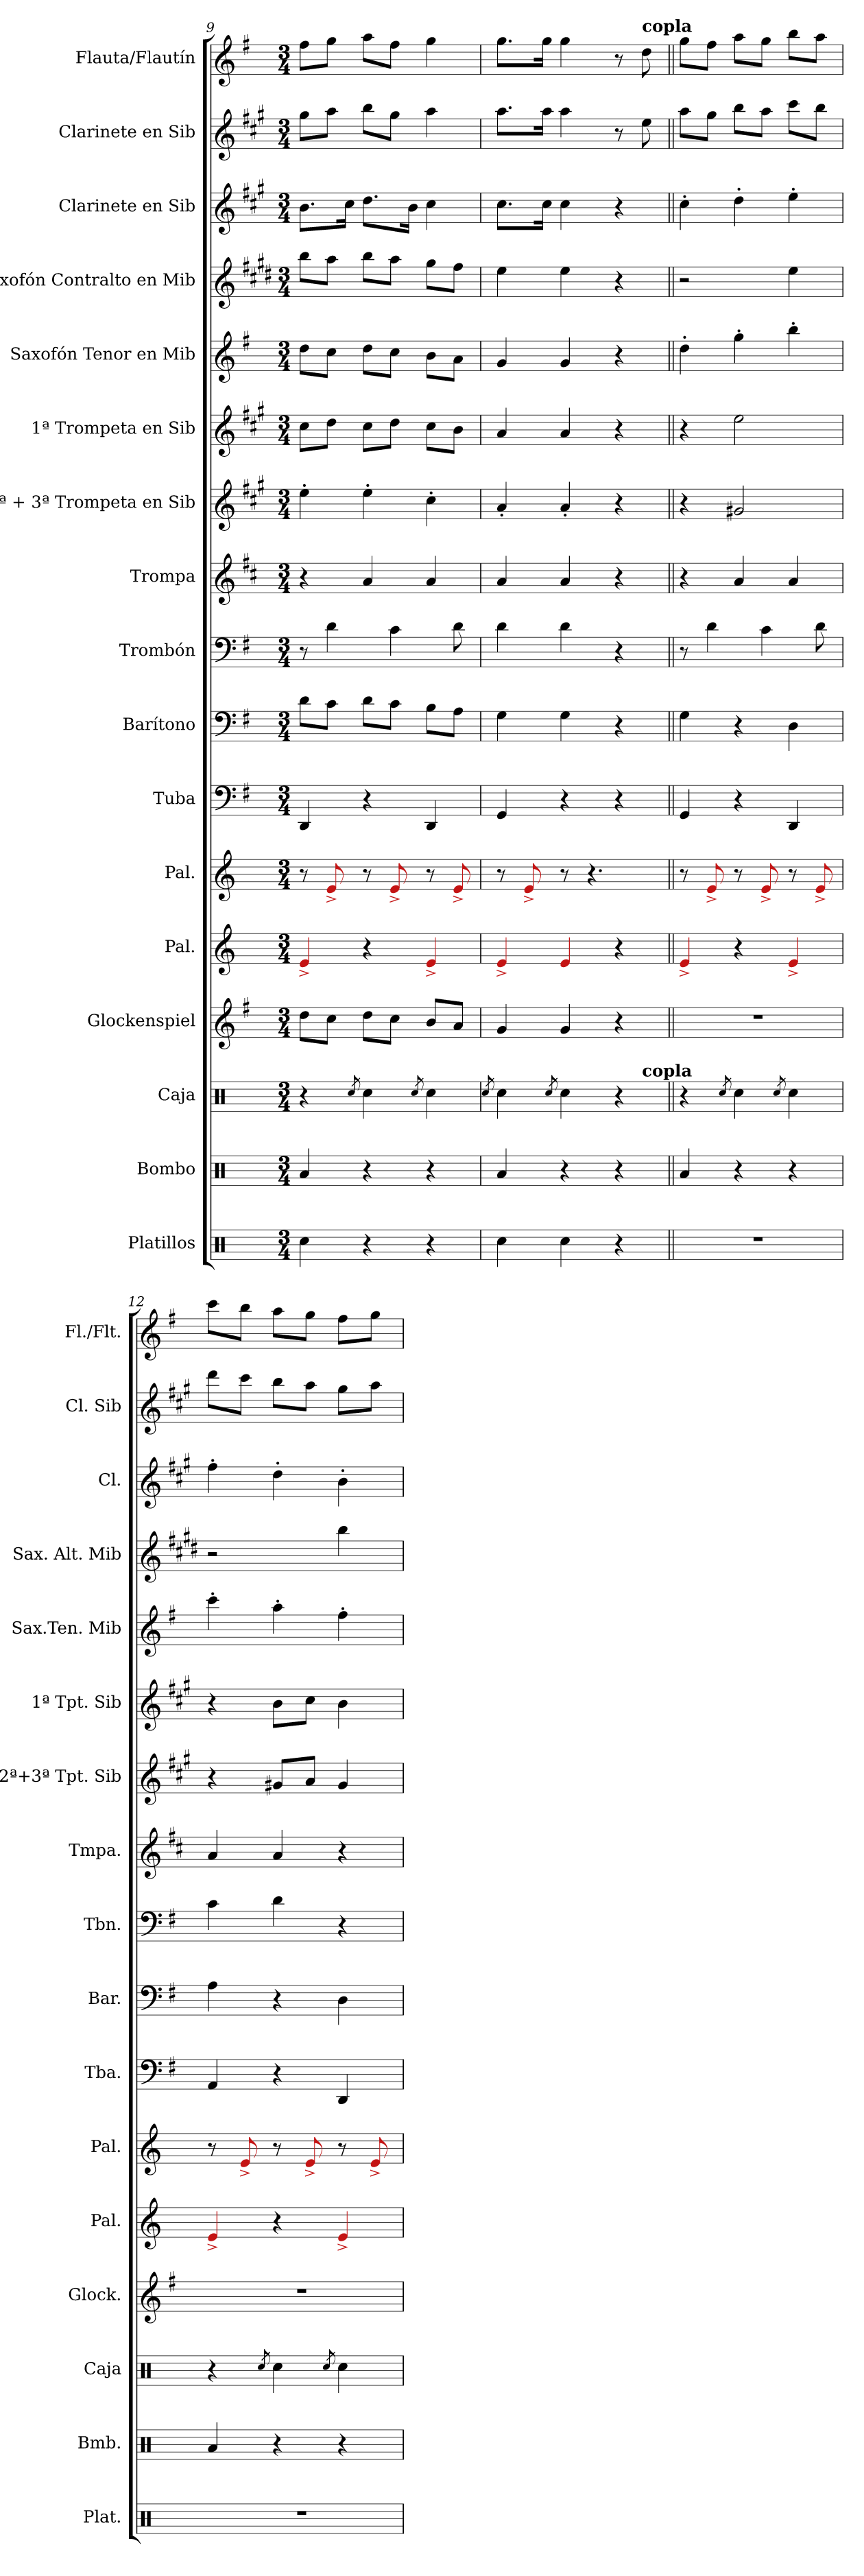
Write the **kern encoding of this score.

**kern	**kern	**kern	**kern	**kern	**kern	**kern	**kern	**kern	**kern	**kern	**kern	**kern	**kern	**kern	**kern	**kern
*part17	*part16	*part15	*part14	*part13	*part12	*part11	*part10	*part9	*part8	*part7	*part6	*part5	*part4	*part3	*part2	*part1
*staff17	*staff16	*staff15	*staff14	*staff13	*staff12	*staff11	*staff10	*staff9	*staff8	*staff7	*staff6	*staff5	*staff4	*staff3	*staff2	*staff1
*I"Platillos	*I"Bombo	*I"Caja	*I"Glockenspiel	*I"Pal.	*I"Pal.	*I"Tuba	*I"Barítono	*I"Trombón	*I"Trompa	*I"2ª + 3ª Trompeta en Sib	*I"1ª Trompeta en Sib	*I"Saxofón Tenor en Mib	*I"Saxofón Contralto en Mib	*I"Clarinete en Sib	*I"Clarinete en Sib	*I"Flauta/Flautín
*I'Plat.	*I'Bmb.	*I'Caja	*I'Glock.	*I'Pal.	*I'Pal.	*I'Tba.	*I'Bar.	*I'Tbn.	*I'Tmpa.	*I'2ª+3ª Tpt. Sib	*I'1ª Tpt. Sib	*I'Sax.Ten. Mib	*I'Sax. Alt. Mib	*I'Cl.	*I'Cl. Sib	*I'Fl./Flt.
!!LO:PB:g=z
*clefX	*clefX	*clefX	*clefG2	*clefG2	*clefG2	*clefF4	*clefF4	*clefF4	*clefG2	*clefG2	*clefG2	*clefG2	*clefG2	*clefG2	*clefG2	*clefG2
*	*	*	*ITrd-14c-24	*	*	*	*	*	*ITrd4c7	*ITrd1c2	*ITrd1c2	*ITrd8c14	*ITrd5c9	*ITrd1c2	*ITrd1c2	*
*k[]	*k[]	*k[]	*k[f#]	*k[]	*k[]	*k[f#]	*k[f#]	*k[f#]	*k[f#]	*k[f#]	*k[f#]	*k[f#]	*k[f#]	*k[f#]	*k[f#]	*k[f#]
*C:	*C:	*C:	*G:	*C:	*C:	*G:	*G:	*G:	*G:	*G:	*G:	*G:	*G:	*G:	*G:	*G:
*M3/4	*M3/4	*M3/4	*M3/4	*M3/4	*M3/4	*M3/4	*M3/4	*M3/4	*M3/4	*M3/4	*M3/4	*M3/4	*M3/4	*M3/4	*M3/4	*M3/4
=9	=9	=9	=9	=9	=9	=9	=9	=9	=9	=9	=9	=9	=9	=9	=9	=9
4Rcci\	4Rai/	4r	8ddddi\L	4Re^i/	8r	4DDi/	8di\L	8r	4r	4dd'i\	8bi\L	8di\L	8ddi\L	8.ai\L	8ff#i\L	8ff#i\L
.	.	.	8cccci\J	.	8Re^i/	.	8ci\J	4di\	.	.	8cci\J	8ci\J	8cci\J	.	8ggi\J	8ggi\J
.	.	.	.	.	.	.	.	.	.	.	.	.	.	16bi\Jk	.	.
.	.	8qRcci/	.	.	.	.	.	.	.	.	.	.	.	.	.	.
4r	4r	4Rcci\	8ddddi\L	4r	8r	4r	8di\L	.	4di/	4dd'i\	8bi\L	8di\L	8ddi\L	8.cci\L	8aai\L	8aai\L
.	.	.	8cccci\J	.	8Re^i/	.	8ci\J	4ci\	.	.	8cci\J	8ci\J	8cci\J	.	8ff#i\J	8ff#i\J
.	.	.	.	.	.	.	.	.	.	.	.	.	.	16ai\Jk	.	.
.	.	8qRcci/	.	.	.	.	.	.	.	.	.	.	.	.	.	.
4r	4r	4Rcci\	8bbbi/L	4Re^i/	8r	4DDi/	8Bi\L	.	4di/	4b'i\	8bi\L	8Bi\L	8bi\L	4bi\	4ggi\	4ggi\
.	.	.	8aaai/J	.	8Re^i/	.	8Ai\J	8di\	.	.	8ai\J	8Ai\J	8ai\J	.	.	.
=10	=10	=10	=10	=10	=10	=10	=10	=10	=10	=10	=10	=10	=10	=10	=10	=10
.	.	8qRcci/	.	.	.	.	.	.	.	.	.	.	.	.	.	.
*	*	*^	*	*	*	*	*	*	*	*	*	*	*	*	*	*
4Rcci\	4Rai/	4Rcci\	2ryy	4gggi/	4Re^i/	8r	4GGi/	4Gi\	4di\	4di/	4g'i/	4gi/	4Gi/	4gi\	8.bi\L	8.ggi\L	8.ggi\L
.	.	.	.	.	.	8Re^i/	.	.	.	.	.	.	.	.	.	.	.
.	.	.	.	.	.	.	.	.	.	.	.	.	.	.	16bi\Jk	16ggi\Jk	16ggi\Jk
.	.	8qRcci/	.	.	.	.	.	.	.	.	.	.	.	.	.	.	.
4Rcci\	4r	4Rcci\	.	4gggi/	4Rei/	8r	4r	4Gi\	4di\	4di/	4g'i/	4gi/	4Gi/	4gi\	4bi\	4ggi\	4ggi\
.	.	.	.	.	.	4.r	.	.	.	.	.	.	.	.	.	.	.
4r	4r	4r	8ryy	4r	4r	.	4r	4r	4r	4r	4r	4r	4r	4r	4r	8r	8r
!	!	!	!	!	!	!	!	!	!	!	!	!	!	!	!	!	!LO:TX:a:B:t=copla
!	!	!	!LO:TX:a:B:t=copla	!	!	!	!	!	!	!	!	!	!	!	!	!	!
.	.	.	8ryy	.	.	.	.	.	.	.	.	.	.	.	.	8ddi\	8ddi\
=11||	=11||	=11||	=11||	=11||	=11||	=11||	=11||	=11||	=11||	=11||	=11||	=11||	=11||	=11||	=11||	=11||	=11||
!LO:N:vis=1	!	!	!	!LO:N:vis=1	!	!	!	!	!	!	!	!	!	!	!	!	!
*	*	*v	*v	*	*	*	*	*	*	*	*	*	*	*	*	*	*
2.r	4Rai/	4r	2.r	4Re^i/	8r	4GGi/	4Gi\	8r	4r	4r	4r	4d'i\	2r	4b'i\	8ggi\L	8ggi\L
.	.	.	.	.	8Re^i/	.	.	4di\	.	.	.	.	.	.	8ff#i\J	8ff#i\J
.	.	8qRcci/	.	.	.	.	.	.	.	.	.	.	.	.	.	.
.	4r	4Rcci\	.	4r	8r	4r	4r	.	4di/	2f#Xi/	2ddi\	4g'i\	.	4cc'i\	8aai\L	8aai\L
.	.	.	.	.	8Re^i/	.	.	4ci\	.	.	.	.	.	.	8ggi\J	8ggi\J
.	.	8qRcci/	.	.	.	.	.	.	.	.	.	.	.	.	.	.
.	4r	4Rcci\	.	4Re^i/	8r	4DDi/	4Di\	.	4di/	.	.	4b'i\	4gi\	4dd'i\	8bbi\L	8bbi\L
.	.	.	.	.	8Re^i/	.	.	8di\	.	.	.	.	.	.	8aai\J	8aai\J
=12	=12	=12	=12	=12	=12	=12	=12	=12	=12	=12	=12	=12	=12	=12	=12	=12
!LO:N:vis=1	!	!	!LO:N:vis=1	!	!	!	!	!	!	!	!	!	!	!	!	!
2.r	4Rai/	4r	2.r	4Re^i/	8r	4AAi/	4Ai\	4ci\	4di/	4r	4r	4cc'i\	2r	4ee'i\	8ccci\L	8ccci\L
.	.	.	.	.	8Re^i/	.	.	.	.	.	.	.	.	.	8bbi\J	8bbi\J
.	.	8qRcci/	.	.	.	.	.	.	.	.	.	.	.	.	.	.
.	4r	4Rcci\	.	4r	8r	4r	4r	4di\	4di/	8f#Xi/L	8ai\L	4a'i\	.	4cc'i\	8aai\L	8aai\L
.	.	.	.	.	8Re^i/	.	.	.	.	8gi/J	8bi\J	.	.	.	8ggi\J	8ggi\J
.	.	8qRcci/	.	.	.	.	.	.	.	.	.	.	.	.	.	.
.	4r	4Rcci\	.	4Re^i/	8r	4DDi/	4Di\	4r	4r	4f#i/	4ai\	4f#'i\	4ddi\	4a'i\	8ff#i\L	8ff#i\L
.	.	.	.	.	8Re^i/	.	.	.	.	.	.	.	.	.	8ggi\J	8ggi\J
=	=	=	=	=	=	=	=	=	=	=	=	=	=	=	=	=
*-	*-	*-	*-	*-	*-	*-	*-	*-	*-	*-	*-	*-	*-	*-	*-	*-
